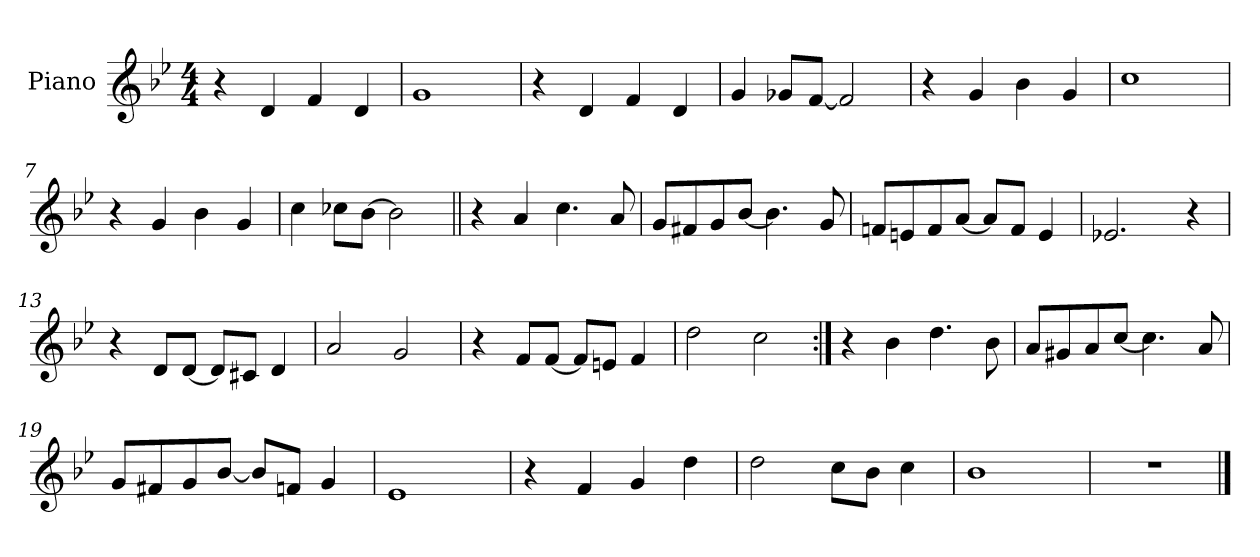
**kern
*part1
*staff1
*I"Piano
*I'Pno
*clefG2
*k[b-e-]
*B-:
*M4/4
=1
4r
4d/
4f/
4d/
=2
1g
=3
4r
4d/
4f/
4d/
=4
4g/
8g-X/L
[8f/J
2f/]
!!LO:LB:g=z
=5
4r
4g/
4b-\
4g/
=6
1cc
=7
4r
4g/
4b-\
4g/
=8
4cc\
8cc-X\L
[8b-\J
2b-\]
!!LO:LB:g=z
=9||
4r
4a/
4.cc\
8a/
=10
8g/L
8f#X/
8g/
[8b-/J
4.b-\]
8g/
=11
8fn/L
8en/
8f/
[8a/J
8a/L]
8f/J
4e/
=12
2.e-X/
4r
!!LO:LB:g=z
=13
4r
8d/L
[8d/J
8d/L]
8c#X/J
4d/
=14
2a/
2g/
=15
4r
8f/L
[8f/J
8f/L]
8en/J
4f/
=16
2dd\
2cc\
!!LO:LB:g=z
=17:|!
4r
4b-\
4.dd\
8b-\
=18
8a/L
8g#X/
8a/
[8cc/J
4.cc\]
8a/
=19
8g/L
8f#X/
8g/
[8b-/J
8b-/L]
8fn/J
4g/
=20
1e-
!!LO:LB:g=z
=21
4r
4f/
4g/
4dd\
=22
2dd\
8cc\L
8b-\J
4cc\
=23
1b-
=24
1r
==
*-
